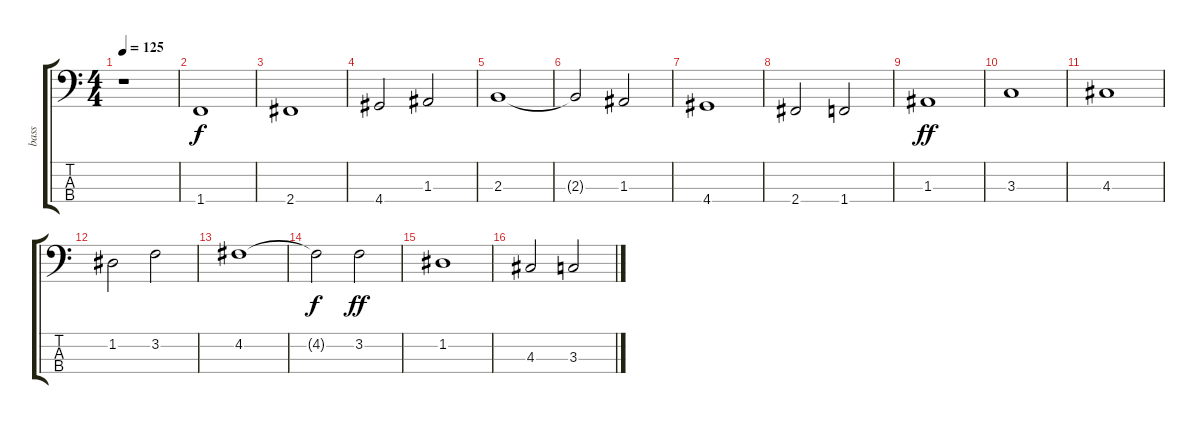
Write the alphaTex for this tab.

\track ("bass" "bass") {instrument electricbassfinger}
\staff {score tabs}
\tuning (G2 D2 A1 E1) {hide}
\ts (4 4)
\tempo 125
\clef f4
\ks c
r.1{dy f} |
1.4.1 |
2.4.1 |
4.4.2 1.3.2 |
2.3.1 |
2.3{t}.2 1.3.2 |
4.4.1 |
2.4.2 1.4.2 |
1.3.1{dy ff} |
3.3.1 |
4.3.1 |
1.2.2 3.2.2 |
4.2.1 |
4.2{t}.2{dy f} 3.2.2{dy ff} |
1.2.1 |
4.3.2 3.3.2
